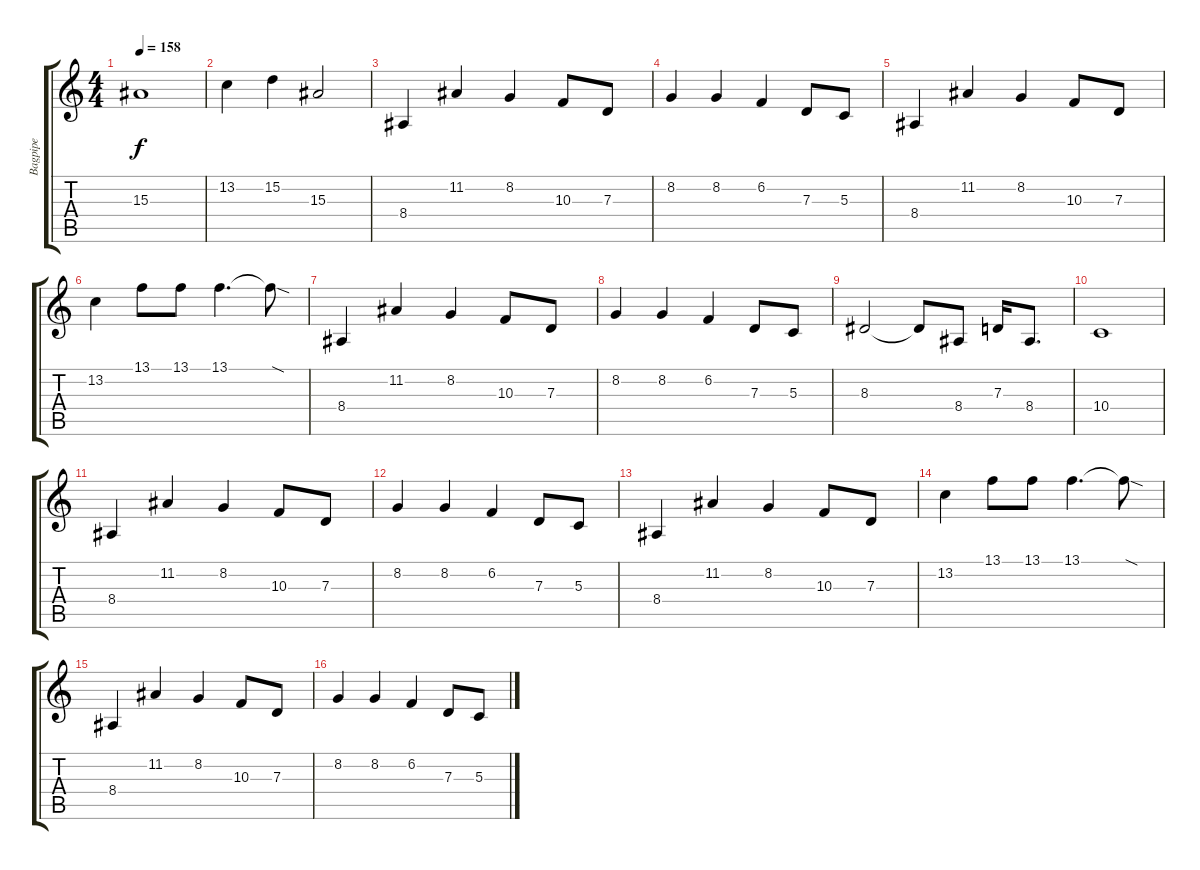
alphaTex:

\track ("Bagpipe" "Bagpipe") {instrument altosax}
\staff {score tabs}
\tuning (E4 B3 G3 D3 A2 E2) {hide}
\ts (4 4)
\tempo 158
\clef g2
\ks c
15.3.1{dy f} |
13.2.4 15.2.4 15.3.2 |
8.4.4 11.2.4 8.2.4 10.3.8 7.3.8 |
8.2.4 8.2.4 6.2.4 7.3.8 5.3.8 |
8.4.4 11.2.4 8.2.4 10.3.8 7.3.8 |
13.2.4 13.1.8 13.1.8 13.1.4{d} 13.1{sod t}.8 |
8.4.4 11.2.4 8.2.4 10.3.8 7.3.8 |
8.2.4 8.2.4 6.2.4 7.3.8 5.3.8 |
8.3.2 8.3{t}.8 8.4.8 7.3.16 8.4.8{d} |
10.4.1 |
8.4.4 11.2.4 8.2.4 10.3.8 7.3.8 |
8.2.4 8.2.4 6.2.4 7.3.8 5.3.8 |
8.4.4 11.2.4 8.2.4 10.3.8 7.3.8 |
13.2.4 13.1.8 13.1.8 13.1.4{d} 13.1{sod t}.8 |
8.4.4 11.2.4 8.2.4 10.3.8 7.3.8 |
8.2.4 8.2.4 6.2.4 7.3.8 5.3.8
